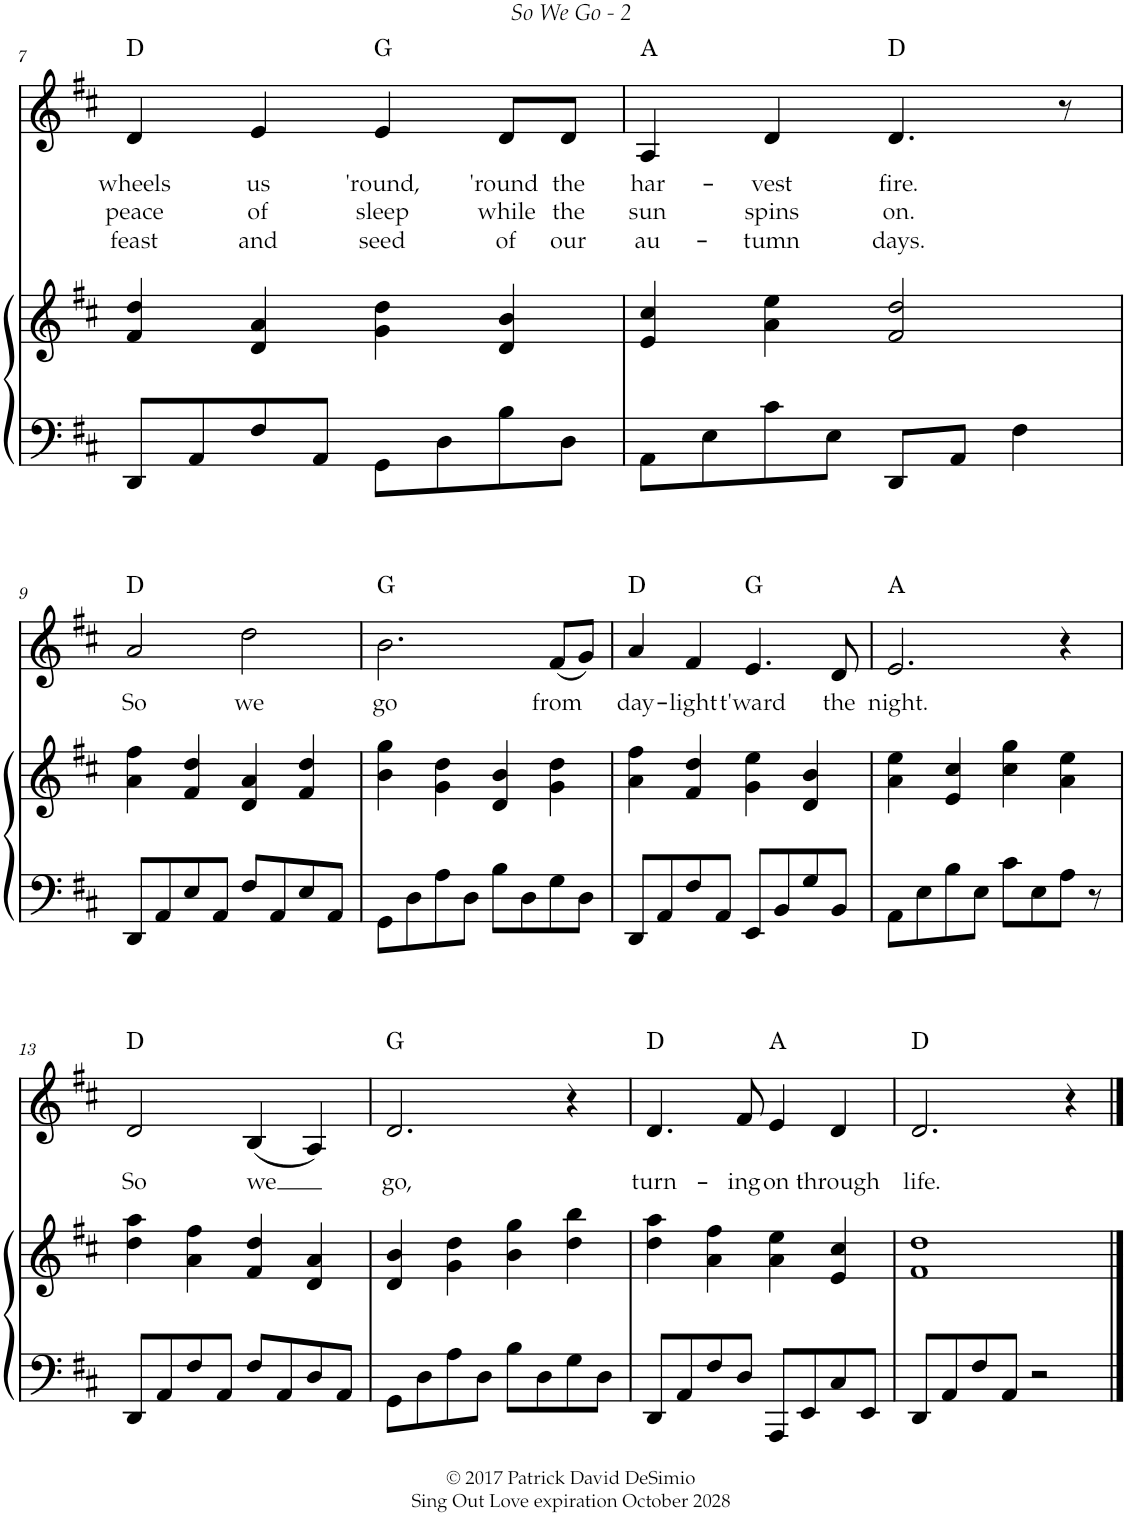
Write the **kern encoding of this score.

**kern	**kern	**kern	**text	**text	**text	**harte
*part2	*part2	*part1	*part1	*part1	*part1	*part1
*staff3	*staff2	*staff1	*staff1	*staff1	*staff1	*
*I"Piano	*	*I"Voice 1	*	*	*	*
*I'Pno	*	*	*	*	*	*
!!LO:PB:g=z
*clefF4	*clefG2	*clefG2	*	*	*	*
*k[f#c#]	*k[f#c#]	*k[f#c#]	*	*	*	*
*M4/4	*M4/4	*M4/4	*	*	*	*
=7	=7	=7	=7	=7	=7	=7
!	!	!	!LO:LY:b	!LO:LY:b	!LO:LY:b	!
8DD/L	4f#/ 4dd/	4d/	wheels	peace	feast	D:maj
8AA/	.	.	.	.	.	.
!	!	!	!LO:LY:b	!LO:LY:b	!LO:LY:b	!
8F#/	4d/ 4a/	4e/	us	of	and	.
8AA/J	.	.	.	.	.	.
!	!	!	!LO:LY:b	!LO:LY:b	!LO:LY:b	!
8GG\L	4g\ 4dd\	4e/	'round,	sleep	seed	G:maj
8D\	.	.	.	.	.	.
!	!	!	!LO:LY:b	!LO:LY:b	!LO:LY:b	!
8B\	4d/ 4b/	8d/L	'round	while	of	.
!	!	!	!LO:LY:b	!LO:LY:b	!LO:LY:b	!
8D\J	.	8d/J	the	the	our	.
=8	=8	=8	=8	=8	=8	=8
!	!	!	!LO:LY:b	!LO:LY:b	!LO:LY:b	!
8AA\L	4e/ 4cc#/	4A/	har-	sun	au-	A:maj
8E\	.	.	.	.	.	.
!	!	!	!LO:LY:b	!LO:LY:b	!LO:LY:b	!
8c#\	4a\ 4ee\	4d/	-vest	spins	-tumn	.
8E\J	.	.	.	.	.	.
!	!	!	!LO:LY:b	!LO:LY:b	!LO:LY:b	!
8DD/L	2f#/ 2dd/	4.d/	fire.	on.	days.	D:maj
8AA/J	.	.	.	.	.	.
4F#\	.	.	.	.	.	.
.	.	8r	.	.	.	.
!!LO:LB:g=z
=9	=9	=9	=9	=9	=9	=9
!	!	!	!LO:LY:b	!	!	!
8DD/L	4a\ 4ff#\	2a/	So	.	.	D:maj
8AA/	.	.	.	.	.	.
8E/	4f#/ 4dd/	.	.	.	.	.
8AA/J	.	.	.	.	.	.
!	!	!	!LO:LY:b	!	!	!
8F#/L	4d/ 4a/	2dd\	we	.	.	.
8AA/	.	.	.	.	.	.
8E/	4f#/ 4dd/	.	.	.	.	.
8AA/J	.	.	.	.	.	.
=10	=10	=10	=10	=10	=10	=10
!	!	!	!LO:LY:b	!	!	!
8GG\L	4b\ 4gg\	2.b\	go	.	.	G:maj
8D\	.	.	.	.	.	.
8A\	4g\ 4dd\	.	.	.	.	.
8D\J	.	.	.	.	.	.
8B\L	4d/ 4b/	.	.	.	.	.
8D\	.	.	.	.	.	.
!	!	!	!LO:LY:b	!	!	!
8G\	4g\ 4dd\	(8f#/L	from	.	.	.
8D\J	.	8g/J)	.	.	.	.
=11	=11	=11	=11	=11	=11	=11
!	!	!	!LO:LY:b	!	!	!
8DD/L	4a\ 4ff#\	4a/	day-	.	.	D:maj
8AA/	.	.	.	.	.	.
!	!	!	!LO:LY:b	!	!	!
8F#/	4f#/ 4dd/	4f#/	-light	.	.	.
8AA/J	.	.	.	.	.	.
!	!	!	!LO:LY:b	!	!	!
8EE/L	4g\ 4ee\	4.e/	t'ward	.	.	G:maj
8BB/	.	.	.	.	.	.
8G/	4d/ 4b/	.	.	.	.	.
!	!	!	!LO:LY:b	!	!	!
8BB/J	.	8d/	the	.	.	.
=12	=12	=12	=12	=12	=12	=12
!	!	!	!LO:LY:b	!	!	!
8AA\L	4a\ 4ee\	2.e/	night.	.	.	A:maj
8E\	.	.	.	.	.	.
8B\	4e/ 4cc#/	.	.	.	.	.
8E\J	.	.	.	.	.	.
8c#\L	4cc#\ 4gg\	.	.	.	.	.
8E\	.	.	.	.	.	.
8A\J	4a\ 4ee\	4r	.	.	.	.
8r	.	.	.	.	.	.
!!LO:LB:g=z
=13	=13	=13	=13	=13	=13	=13
!	!	!	!LO:LY:b	!	!	!
8DD/L	4dd\ 4aa\	2d/	So	.	.	D:maj
8AA/	.	.	.	.	.	.
8F#/	4a\ 4ff#\	.	.	.	.	.
8AA/J	.	.	.	.	.	.
!	!	!	!LO:LY:b	!	!	!
8F#/L	4f#/ 4dd/	(4B/	we	.	.	.
8AA/	.	.	.	.	.	.
8D/	4d/ 4a/	4A/)	.	.	.	.
8AA/J	.	.	.	.	.	.
=14	=14	=14	=14	=14	=14	=14
!	!	!	!LO:LY:b	!	!	!
8GG\L	4d/ 4b/	2.d/	go,	.	.	G:maj
8D\	.	.	.	.	.	.
8A\	4g\ 4dd\	.	.	.	.	.
8D\J	.	.	.	.	.	.
8B\L	4b\ 4gg\	.	.	.	.	.
8D\	.	.	.	.	.	.
8G\	4dd\ 4bb\	4r	.	.	.	.
8D\J	.	.	.	.	.	.
=15	=15	=15	=15	=15	=15	=15
!	!	!	!LO:LY:b	!	!	!
8DD/L	4dd\ 4aa\	4.d/	turn-	.	.	D:maj
8AA/	.	.	.	.	.	.
8F#/	4a\ 4ff#\	.	.	.	.	.
!	!	!	!LO:LY:b	!	!	!
8D/J	.	8f#/	-ing	.	.	.
!	!	!	!LO:LY:b	!	!	!
8AAA/L	4a\ 4ee\	4e/	on	.	.	A:maj
8EE/	.	.	.	.	.	.
!	!	!	!LO:LY:b	!	!	!
8C#/	4e/ 4cc#/	4d/	through	.	.	.
8EE/J	.	.	.	.	.	.
=16	=16	=16	=16	=16	=16	=16
!	!	!	!LO:LY:b	!	!	!
8DD/L	1f# 1dd	2.d/	life.	.	.	D:maj
8AA/	.	.	.	.	.	.
8F#/	.	.	.	.	.	.
8AA/J	.	.	.	.	.	.
2r	.	.	.	.	.	.
.	.	4r	.	.	.	.
==	==	==	==	==	==	==
*-	*-	*-	*-	*-	*-	*-
